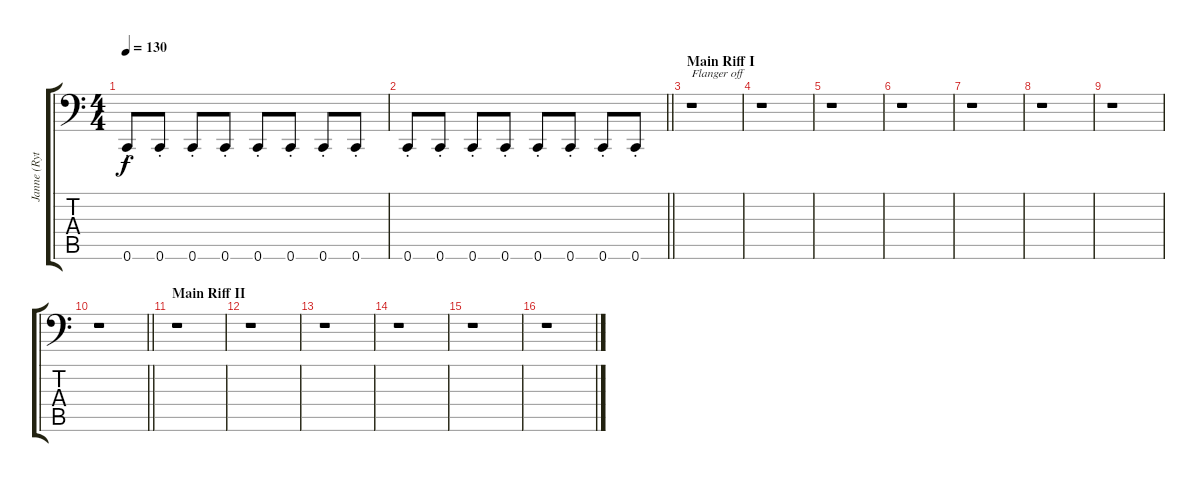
\track ("Janne (Rythm II)" "Janne (Ryt") {instrument synthbass2}
\staff {score tabs}
\tuning (D3 A2 F2 C2 G1 C1) {hide}
\ts (4 4)
\tempo 130
\clef f4
\ks c
0.6{st}.8{dy f} 0.6{st}.8 0.6{st}.8 0.6{st}.8 0.6{st}.8 0.6{st}.8 0.6{st}.8 0.6{st}.8 |
\barLineRight lightlight
0.6{st}.8 0.6{st}.8 0.6{st}.8 0.6{st}.8 0.6{st}.8 0.6{st}.8 0.6{st}.8 0.6{st}.8 |
\section ("" "Main Riff I")
r.1{txt "Flanger off"} |
r.1 |
r.1 |
r.1 |
r.1 |
r.1 |
r.1 |
\barLineRight lightlight
r.1 |
\section ("" "Main Riff II")
r.1 |
r.1 |
r.1 |
r.1 |
r.1 |
r.1
